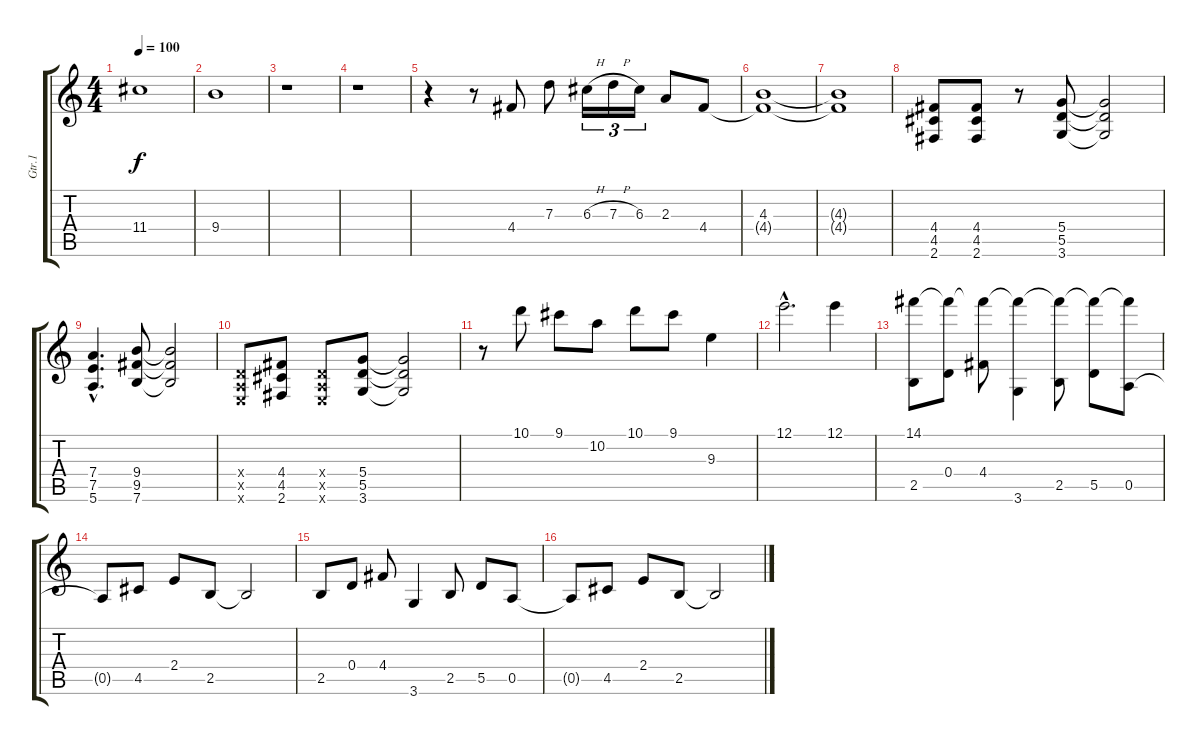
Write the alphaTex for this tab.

\track ("Gtr.1" "Gtr.1") {instrument distortionguitar}
\staff {score tabs}
\tuning (E4 B3 G3 D3 A2 E2) {hide}
\ts (4 4)
\tempo 100
\clef g2
\ks c
11.4.1{dy f} |
9.4.1 |
r.1 |
r.1 |
r.4 r.8 4.4.8 7.3.8 6.3{h}.16{tu (3 2)} 7.3{h}.16{tu (3 2)} 6.3.16{tu (3 2)} 2.3.8 4.4.8 |
(4.3 4.4{t}).1 |
(4.3{t} 4.4{t}).1 |
(4.4 4.5 2.6).8 (4.4 4.5 2.6).8 r.8 (5.4 5.5 3.6).8 (5.4{t} 5.5{t} 3.6{t}).2 |
(7.4{hac} 7.5{hac} 5.6{hac}).4{d} (9.4 9.5 7.6).8 (9.4{t} 9.5{t} 7.6{t}).2 |
(0.4{x} 0.5{x} 0.6{x}).8 (4.4 4.5 2.6).8 (0.4{x} 0.5{x} 0.6{x}).8 (5.4 5.5 3.6).8 (5.4{t} 5.5{t} 3.6{t}).2 |
r.8 10.1.8 9.1.8 10.2.8 10.1.8 9.1.8 9.3.4 |
12.1{hac}.2{d} 12.1.4 |
(14.1 2.5).8 (14.1{t} 0.4).8 (14.1{t} 4.4).8 (14.1{t} 3.6).4 (14.1{t} 2.5).8 (14.1{t} 5.5).8 (14.1{t} 0.5).8 |
0.5{t}.8 4.5.8 2.4.8 2.5.8 2.5{t}.2 |
2.5.8 0.4.8 4.4.8 3.6.4 2.5.8 5.5.8 0.5.8 |
0.5{t}.8 4.5.8 2.4.8 2.5.8 2.5{t}.2
